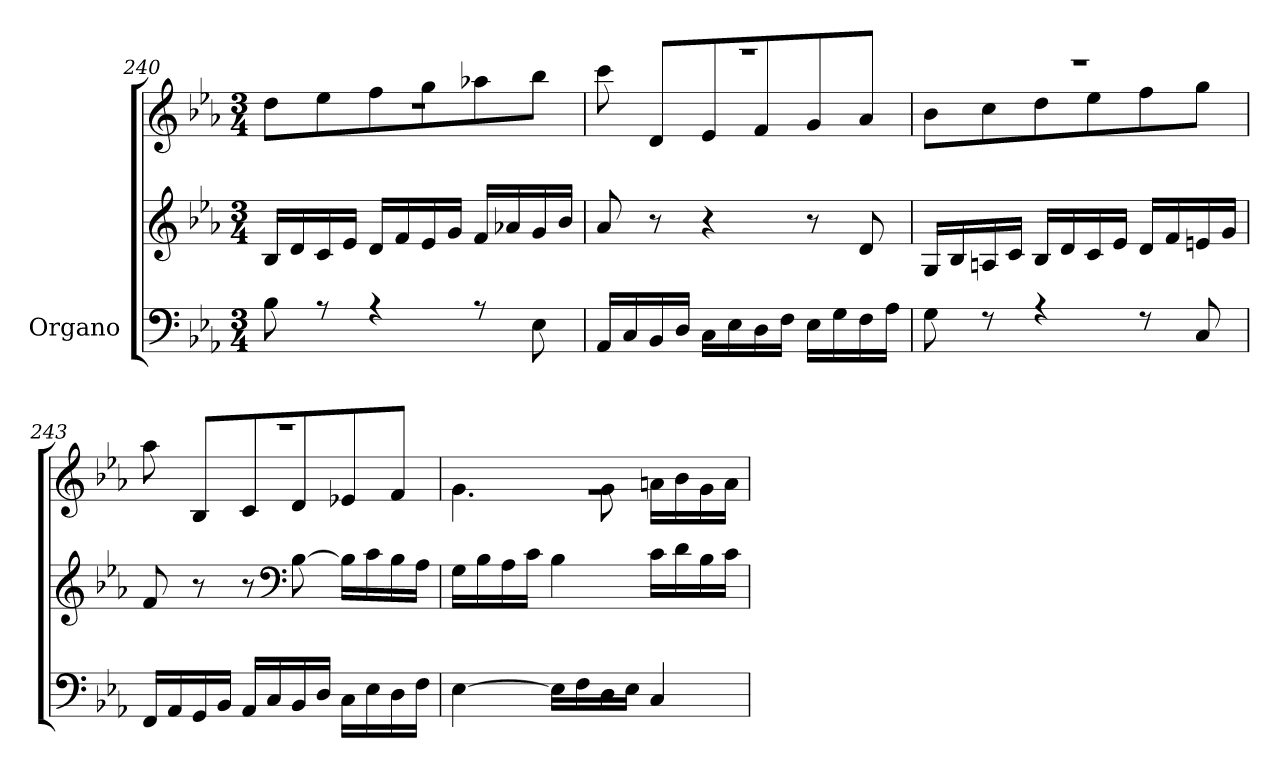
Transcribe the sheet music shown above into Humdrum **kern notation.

**kern	**kern	**kern
*part1	*part1	*part1
*staff3	*staff2	*staff1
*I"Organo	*	*
*clefF4	*clefG2	*clefG2
*k[b-e-a-]	*k[b-e-a-]	*k[b-e-a-]
*M3/4	*M3/4	*M3/4
=240	=240	=240
*^	*	*^
8B-\	2.ryy	16B-/LL	2.rdd	8dd\L
.	.	16d/	.	.
8r	.	16c/	.	8ee-\
.	.	16e-/JJ	.	.
4r	.	16d/LL	.	8ff\
.	.	16f/	.	.
.	.	16e-/	.	8gg\
.	.	16g/JJ	.	.
8r	.	16f/LL	.	8aa-X\
.	.	16a-X/	.	.
8E-\	.	16g/	.	8bb-\J
.	.	16b-/JJ	.	.
=241	=241	=241	=241	=241
16AA-/LL	2.ryy	8a-/	2.r	8ccc\
16C/	.	.	.	.
16BB-/	.	8r	.	8d/L
16D/JJ	.	.	.	.
16C\LL	.	4r	.	8e-/
16E-\	.	.	.	.
16D\	.	.	.	8f/
16F\JJ	.	.	.	.
16E-\LL	.	8r	.	8g/
16G\	.	.	.	.
16F\	.	8d/	.	8a-/J
16A-\JJ	.	.	.	.
=242	=242	=242	=242	=242
8G\	2.ryy	16G/LL	2.r	8b-\L
.	.	16B-/	.	.
8r	.	16An/	.	8cc\
.	.	16c/JJ	.	.
4r	.	16B-/LL	.	8dd\
.	.	16d/	.	.
.	.	16c/	.	8ee-\
.	.	16e-/JJ	.	.
8r	.	16d/LL	.	8ff\
.	.	16f/	.	.
8C/	.	16en/	.	8gg\J
.	.	16g/JJ	.	.
=243	=243	=243	=243	=243
16FF/LL	2.ryy	8f/	2.r	8aa-\
16AA-/	.	.	.	.
16GG/	.	8r	.	8B-/L
16BB-/JJ	.	.	.	.
16AA-/LL	.	8r	.	8c/
16C/	.	.	.	.
*	*	*clefF4	*	*
16BB-/	.	[8B-\	.	8d/
16D/JJ	.	.	.	.
16C\LL	.	16B-\LL]	.	8e-X/
16E-\	.	16c\	.	.
16D\	.	16B-\	.	8f/J
16F\JJ	.	16A-\JJ	.	.
=244	=244	=244	=244	=244
[4E-\	2.ryy	16G\LL	2.rg	4.g\
.	.	16B-\	.	.
.	.	16A-\	.	.
.	.	16c\JJ	.	.
16E-\LL]	.	4B-\	.	.
16F\	.	.	.	.
16D\	.	.	.	8g\
16E-\JJ	.	.	.	.
4C/	.	16c\LL	.	16an\LL
.	.	16d\	.	16b-\
.	.	16B-\	.	16g\
.	.	16c\JJ	.	16a\JJ
*v	*v	*	*v	*v
=	=	=
*-	*-	*-
